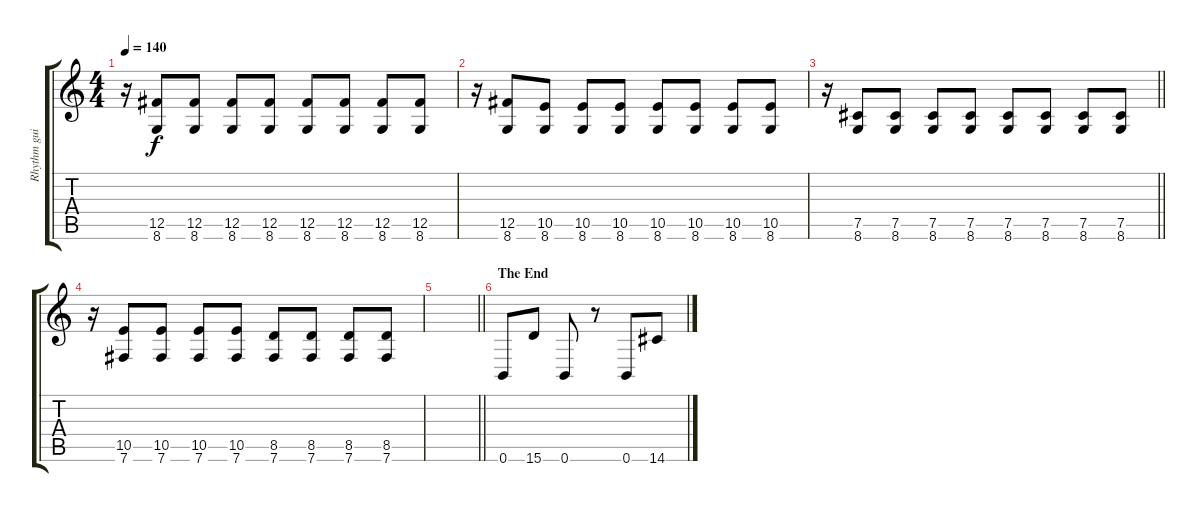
\track ("Rhythm guitar" "Rhythm gui") {instrument distortionguitar}
\staff {score tabs}
\tuning (Db4 Ab3 E3 B2 Gb2 B1) {hide}
\ts (4 4)
\tempo 140
\clef g2
\ks c
r.16{dy f} (12.5 8.6).8 (12.5 8.6).8 (12.5 8.6).8 (12.5 8.6).8 (12.5 8.6).8 (12.5 8.6).8 (12.5 8.6).8 (12.5 8.6).8 |
r.16 (12.5 8.6).8 (10.5 8.6).8 (10.5 8.6).8 (10.5 8.6).8 (10.5 8.6).8 (10.5 8.6).8 (10.5 8.6).8 (10.5 8.6).8 |
\barLineRight lightlight
r.16 (7.5 8.6).8 (7.5 8.6).8 (7.5 8.6).8 (7.5 8.6).8 (7.5 8.6).8 (7.5 8.6).8 (7.5 8.6).8 (7.5 8.6).8 |
\section ("" "")
r.16 (10.5 7.6).8 (10.5 7.6).8 (10.5 7.6).8 (10.5 7.6).8 (8.5 7.6).8 (8.5 7.6).8 (8.5 7.6).8 (8.5 7.6).8 |
\barLineRight lightlight
|
\section ("" "The End")
0.6.8 15.6.8 0.6.8 r.8 0.6.8 14.6.8
